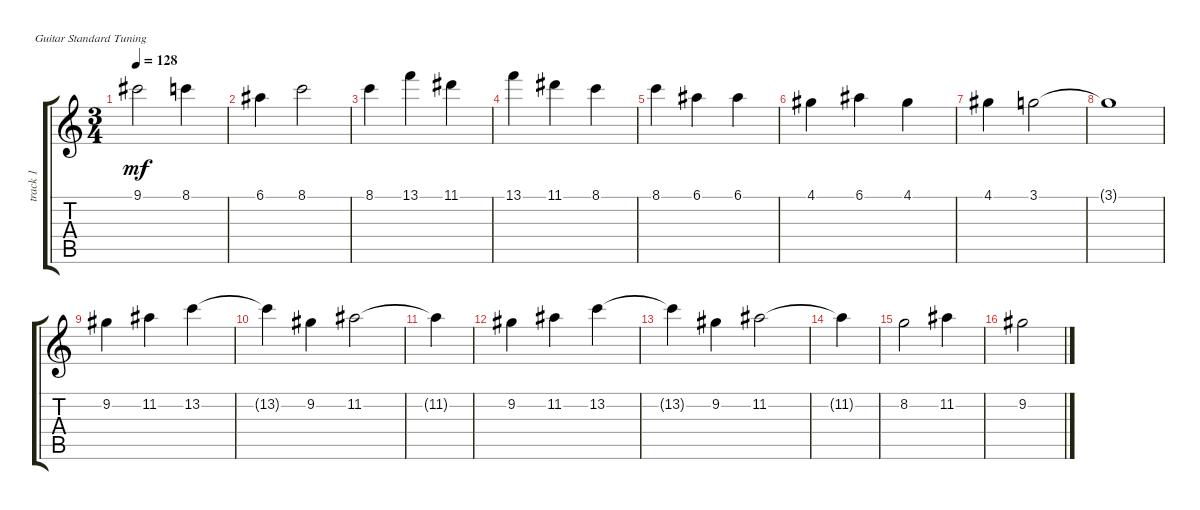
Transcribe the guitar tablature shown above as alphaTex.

\defaultSystemsLayout 4
\track ("SteelGuitar" "track 1") {instrument acousticguitarsteel}
\staff {score tabs}
\tuning (E4 B3 G3 D3 A2 E2)
\ts (3 4)
\tempo 128
\clef g2
\ks c
9.1.2{dy mf} 8.1.4 |
6.1.4 8.1.2 |
8.1.4 13.1.4 11.1.4 |
13.1.4 11.1.4 8.1.4 |
8.1.4 6.1.4 6.1.4 |
4.1.4 6.1.4 4.1.4 |
4.1.4 3.1.2 |
3.1{t}.1 |
9.2.4 11.2.4 13.2.4 |
13.2{t}.4 9.2.4 11.2.2 |
11.2{t}.4 |
9.2.4 11.2.4 13.2.4 |
13.2{t}.4 9.2.4 11.2.2 |
11.2{t}.4 |
8.2.2 11.2.4 |
9.2.2
